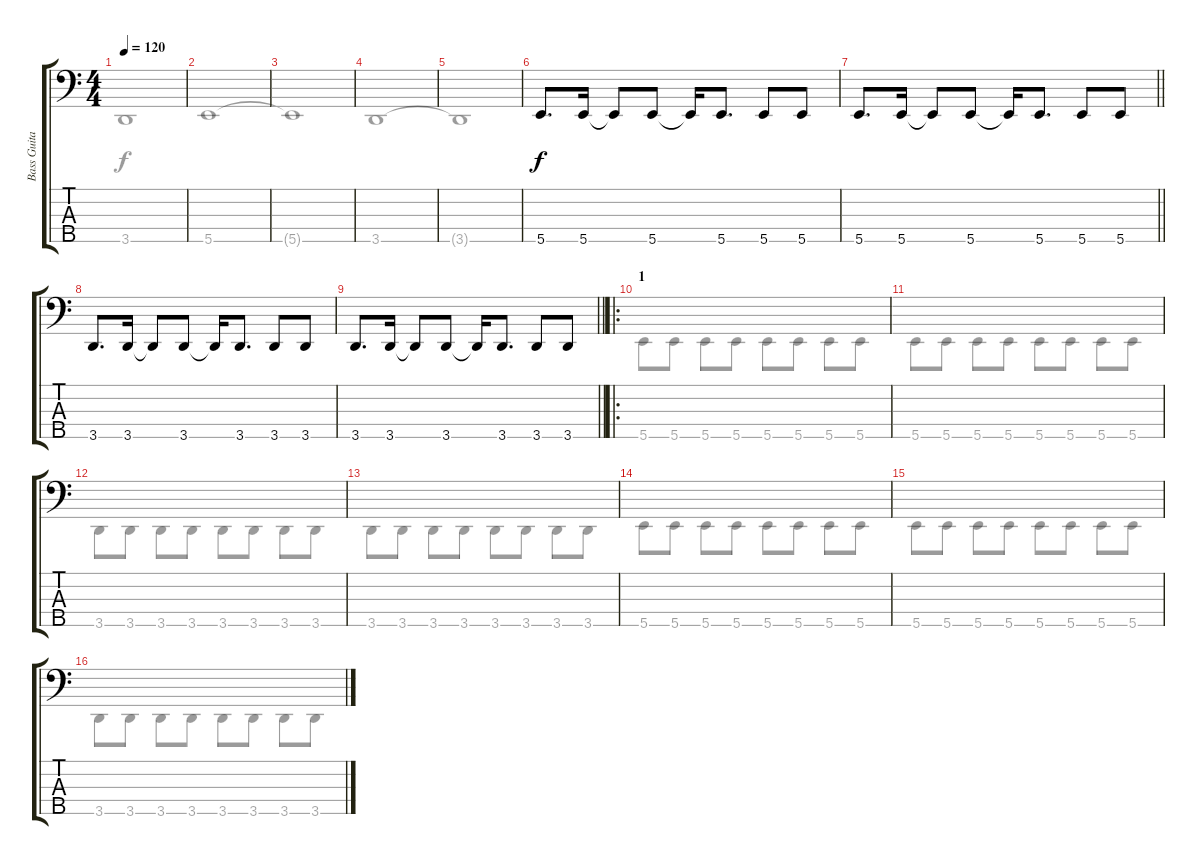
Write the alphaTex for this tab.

\track ("Bass Guitar" "Bass Guita") {instrument electricbassfinger}
\staff {score tabs}
\tuning (G2 D2 A1 E1 B0) {hide}
\voice
\ts (4 4)
\tempo 120
\clef f4
\ks c
|
|
|
|
|
5.5.8{d} 5.5.16 5.5{t}.8 5.5.8 5.5{t}.16 5.5.8{d} 5.5.8 5.5.8 |
\barLineRight lightlight
5.5.8{d} 5.5.16 5.5{t}.8 5.5.8 5.5{t}.16 5.5.8{d} 5.5.8 5.5.8 |
3.5.8{d} 3.5.16 3.5{t}.8 3.5.8 3.5{t}.16 3.5.8{d} 3.5.8 3.5.8 |
\barLineRight lightlight
3.5.8{d} 3.5.16 3.5{t}.8 3.5.8 3.5{t}.16 3.5.8{d} 3.5.8 3.5.8 |
\ro
\section ("" "1")
|
|
|
|
|
|
\voice
\clef f4
\ottava regular
\simile none
\ks c
3.5{t}.1{dy f} |
5.5.1 |
5.5{t}.1 |
3.5.1 |
3.5{t}.1 |
|
\barLineRight lightlight
|
|
\barLineRight lightlight
|
5.5.8 5.5.8 5.5.8 5.5.8 5.5.8 5.5.8 5.5.8 5.5.8 |
5.5.8 5.5.8 5.5.8 5.5.8 5.5.8 5.5.8 5.5.8 5.5.8 |
3.5.8 3.5.8 3.5.8 3.5.8 3.5.8 3.5.8 3.5.8 3.5.8 |
3.5.8 3.5.8 3.5.8 3.5.8 3.5.8 3.5.8 3.5.8 3.5.8 |
5.5.8 5.5.8 5.5.8 5.5.8 5.5.8 5.5.8 5.5.8 5.5.8 |
5.5.8 5.5.8 5.5.8 5.5.8 5.5.8 5.5.8 5.5.8 5.5.8 |
3.5.8 3.5.8 3.5.8 3.5.8 3.5.8 3.5.8 3.5.8 3.5.8
